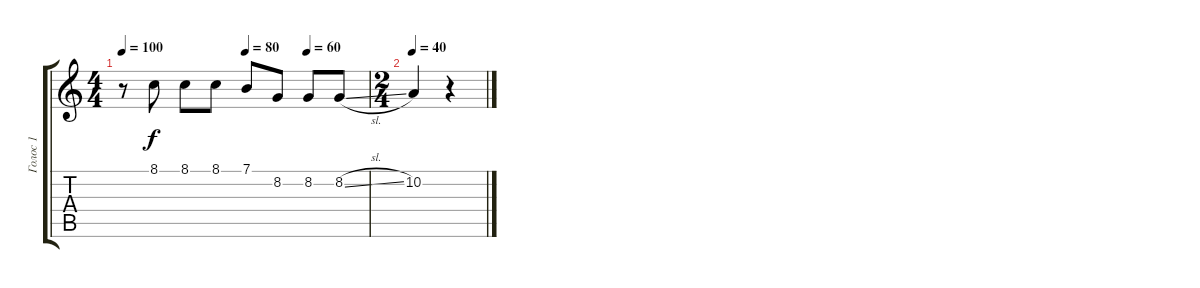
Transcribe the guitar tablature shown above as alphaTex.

\track ("Голос 1" "Голос 1") {instrument choiraahs}
\staff {score tabs}
\tuning (E4 B3 G3 D3 A2 D2) {hide}
\ts (4 4)
\tempo 100
\tempo (80 0.5)
\tempo (60 0.75)
\clef g2
\ks c
r.8{dy f} 8.1.8 8.1.8 8.1.8 7.1.8 8.2.8 8.2.8 8.2{sl}.8 |
\ts (2 4)
\tempo 40
10.2.4 r.4
